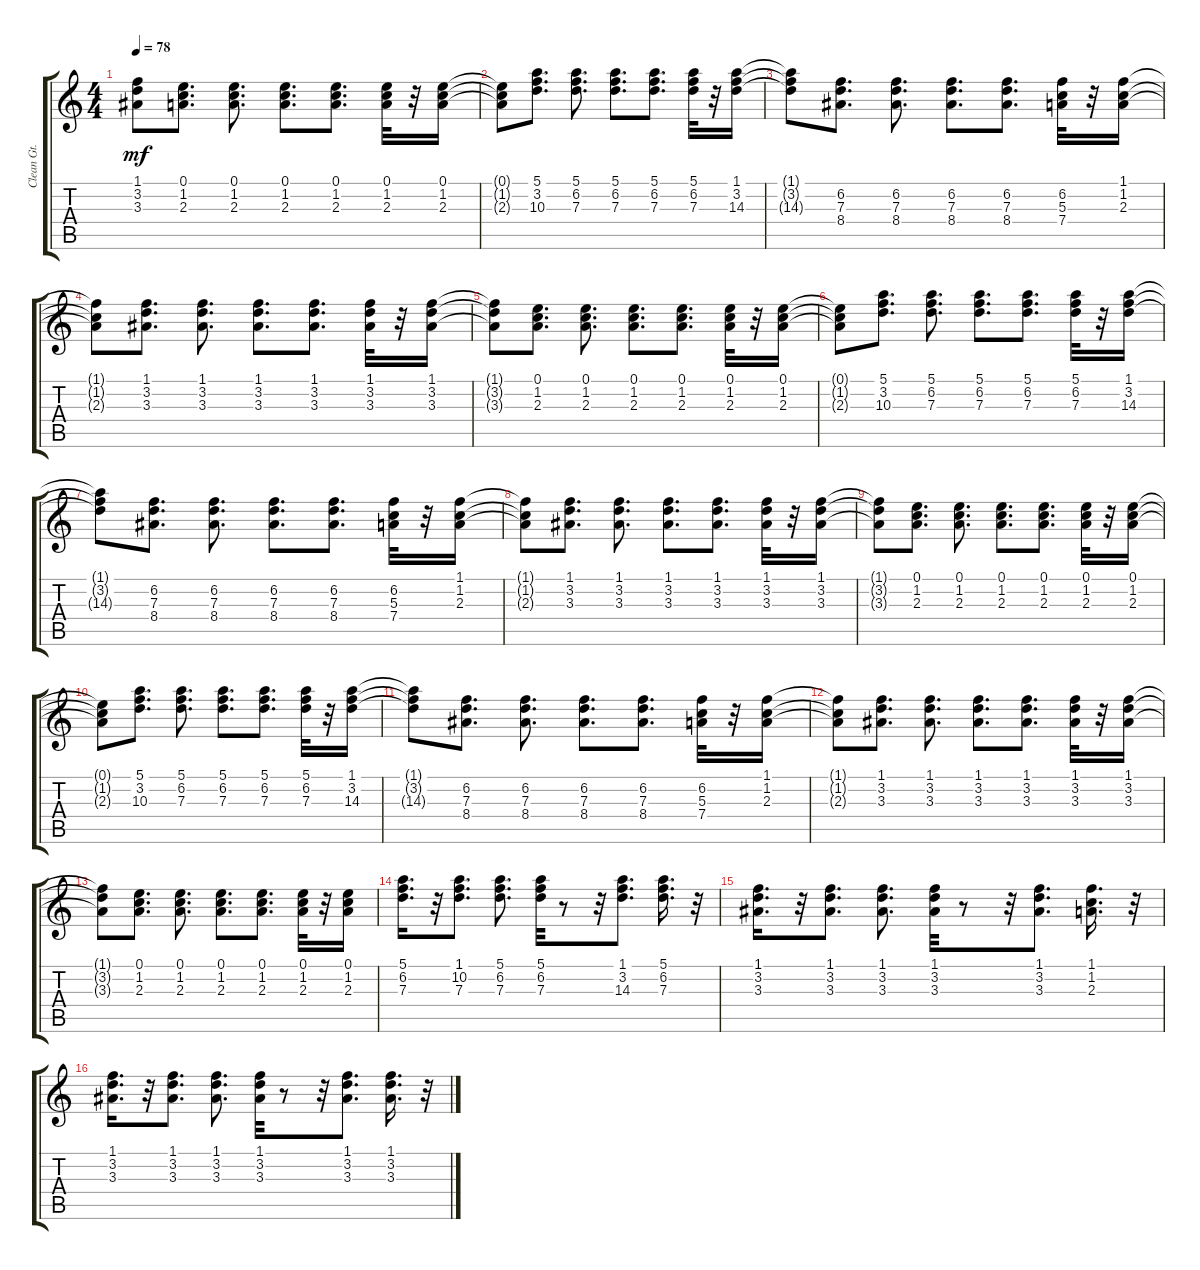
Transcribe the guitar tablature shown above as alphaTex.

\track ("Clean Gt.           " "Clean Gt. ") {instrument electricguitarclean}
\staff {score tabs}
\tuning (E4 B3 G3 D3 A2 E2) {hide}
\ts (4 4)
\tempo 78
\clef g2
\ks c
(1.1{t} 3.2{t} 3.3{t}).8{dy mf} (0.1 1.2 2.3).8{d} (0.1 1.2 2.3).8{d} (0.1 1.2 2.3).8{d} (0.1 1.2 2.3).8{d} (0.1 1.2 2.3).32 r.32 (0.1 1.2 2.3).16 |
(0.1{t} 1.2{t} 2.3{t}).8 (5.1 3.2 10.3).8{d} (5.1 6.2 7.3).8{d} (5.1 6.2 7.3).8{d} (5.1 6.2 7.3).8{d} (5.1 6.2 7.3).32 r.32 (1.1 3.2 14.3).16 |
(1.1{t} 3.2{t} 14.3{t}).8 (6.2 7.3 8.4).8{d} (6.2 7.3 8.4).8{d} (6.2 7.3 8.4).8{d} (6.2 7.3 8.4).8{d} (6.2 5.3 7.4).32 r.32 (1.1 1.2 2.3).16 |
(1.1{t} 1.2{t} 2.3{t}).8 (1.1 3.2 3.3).8{d} (1.1 3.2 3.3).8{d} (1.1 3.2 3.3).8{d} (1.1 3.2 3.3).8{d} (1.1 3.2 3.3).32 r.32 (1.1 3.2 3.3).16 |
(1.1{t} 3.2{t} 3.3{t}).8 (0.1 1.2 2.3).8{d} (0.1 1.2 2.3).8{d} (0.1 1.2 2.3).8{d} (0.1 1.2 2.3).8{d} (0.1 1.2 2.3).32 r.32 (0.1 1.2 2.3).16 |
(0.1{t} 1.2{t} 2.3{t}).8 (5.1 3.2 10.3).8{d} (5.1 6.2 7.3).8{d} (5.1 6.2 7.3).8{d} (5.1 6.2 7.3).8{d} (5.1 6.2 7.3).32 r.32 (1.1 3.2 14.3).16 |
(1.1{t} 3.2{t} 14.3{t}).8 (6.2 7.3 8.4).8{d} (6.2 7.3 8.4).8{d} (6.2 7.3 8.4).8{d} (6.2 7.3 8.4).8{d} (6.2 5.3 7.4).32 r.32 (1.1 1.2 2.3).16 |
(1.1{t} 1.2{t} 2.3{t}).8 (1.1 3.2 3.3).8{d} (1.1 3.2 3.3).8{d} (1.1 3.2 3.3).8{d} (1.1 3.2 3.3).8{d} (1.1 3.2 3.3).32 r.32 (1.1 3.2 3.3).16 |
(1.1{t} 3.2{t} 3.3{t}).8 (0.1 1.2 2.3).8{d} (0.1 1.2 2.3).8{d} (0.1 1.2 2.3).8{d} (0.1 1.2 2.3).8{d} (0.1 1.2 2.3).32 r.32 (0.1 1.2 2.3).16 |
(0.1{t} 1.2{t} 2.3{t}).8 (5.1 3.2 10.3).8{d} (5.1 6.2 7.3).8{d} (5.1 6.2 7.3).8{d} (5.1 6.2 7.3).8{d} (5.1 6.2 7.3).32 r.32 (1.1 3.2 14.3).16 |
(1.1{t} 3.2{t} 14.3{t}).8 (6.2 7.3 8.4).8{d} (6.2 7.3 8.4).8{d} (6.2 7.3 8.4).8{d} (6.2 7.3 8.4).8{d} (6.2 5.3 7.4).32 r.32 (1.1 1.2 2.3).16 |
(1.1{t} 1.2{t} 2.3{t}).8 (1.1 3.2 3.3).8{d} (1.1 3.2 3.3).8{d} (1.1 3.2 3.3).8{d} (1.1 3.2 3.3).8{d} (1.1 3.2 3.3).32 r.32 (1.1 3.2 3.3).16 |
(1.1{t} 3.2{t} 3.3{t}).8 (0.1 1.2 2.3).8{d} (0.1 1.2 2.3).8{d} (0.1 1.2 2.3).8{d} (0.1 1.2 2.3).8{d} (0.1 1.2 2.3).32 r.32 (0.1 1.2 2.3).16 |
(5.1 6.2 7.3).16{d} r.32 (1.1 10.2 7.3).8{d} (5.1 6.2 7.3).8{d} (5.1 6.2 7.3).32 r.8 r.32 (1.1 3.2 14.3).8{d} (5.1 6.2 7.3).16{d} r.32 |
(1.1 3.2 3.3).16{d} r.32 (1.1 3.2 3.3).8{d} (1.1 3.2 3.3).8{d} (1.1 3.2 3.3).32 r.8 r.32 (1.1 3.2 3.3).8{d} (1.1 1.2 2.3).16{d} r.32 |
(1.1 3.2 3.3).16{d} r.32 (1.1 3.2 3.3).8{d} (1.1 3.2 3.3).8{d} (1.1 3.2 3.3).32 r.8 r.32 (1.1 3.2 3.3).8{d} (1.1 3.2 3.3).16{d} r.32
